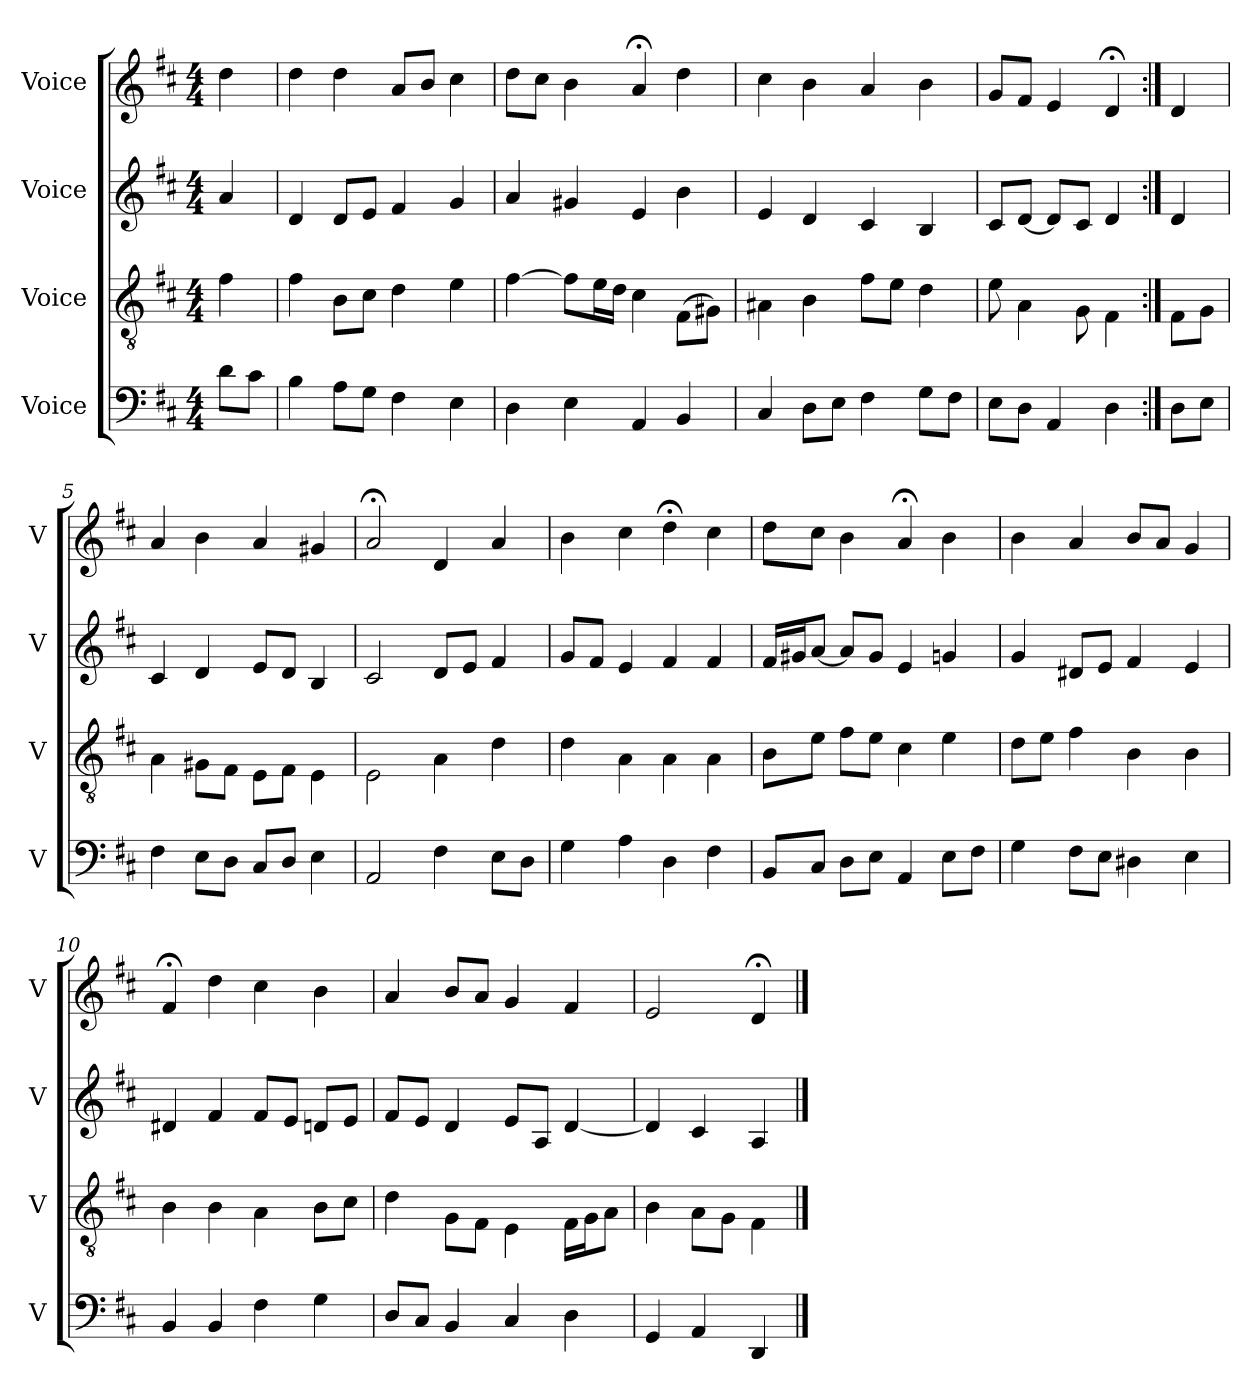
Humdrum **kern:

**kern	**kern	**kern	**kern
*part4	*part3	*part2	*part1
*staff4	*staff3	*staff2	*staff1
*I"Voice	*I"Voice	*I"Voice	*I"Voice
*I'V	*I'V	*I'V	*I'V
*clefF4	*clefGv2	*clefG2	*clefG2
*k[f#c#]	*k[f#c#]	*k[f#c#]	*k[f#c#]
*M4/4	*M4/4	*M4/4	*M4/4
=	=	=	=
8d\L	4f#\	4a/	4dd\
8c#\J	.	.	.
=1	=1	=1	=1
4B\	4f#\	4d/	4dd\
8A\L	8B\L	8d/L	4dd\
8G\J	8c#\J	8e/J	.
4F#\	4d\	4f#/	8a/L
.	.	.	8b/J
4E\	4e\	4g/	4cc#\
=2	=2	=2	=2
4D\	[4f#\	4a/	8dd\L
.	.	.	8cc#\J
4E\	8f#\L]	4g#X/	4b\
.	16e\L	.	.
.	16d\JJ	.	.
4AA/	4c#\	4e/	4a;</
4BB/	(>8F#\L	4b\	4dd\
.	8G#X\J)	.	.
=3	=3	=3	=3
4C#/	4A#X\	4e/	4cc#\
8D\L	4B\	4d/	4b\
8E\J	.	.	.
4F#\	8f#\L	4c#/	4a/
.	8e\J	.	.
8G\L	4d\	4B/	4b\
8F#\J	.	.	.
=4	=4	=4	=4
8E\L	8e\	8c#/L	8g/L
8D\J	4A\	[8d/J	8f#/J
4AA/	.	8d/L]	4e/
.	8G\	8c#/J	.
4D\	4F#\	4d/	4d;</
=4X1:|!	=4X1:|!	=4X1:|!	=4X1:|!
8D\L	8F#\L	4d/	4d/
8E\J	8G\J	.	.
=5	=5	=5	=5
4F#\	4A\	4c#/	4a/
8E\L	8G#X\L	4d/	4b\
8D\J	8F#\J	.	.
8C#/L	8E\L	8e/L	4a/
8D/J	8F#\J	8d/J	.
4E\	4E\	4B/	4g#X/
=6	=6	=6	=6
2AA/	2E\	2c#/	2a;</
4F#\	4A\	8d/L	4d/
.	.	8e/J	.
8E\L	4d\	4f#/	4a/
8D\J	.	.	.
!!LO:LB:g=z
=7	=7	=7	=7
4G\	4d\	8g/L	4b\
.	.	8f#/J	.
4A\	4A\	4e/	4cc#\
4D\	4A\	4f#/	4dd;<\
4F#\	4A\	4f#/	4cc#\
=8	=8	=8	=8
8BB/L	8B\L	16f#/LL	8dd\L
.	.	16g#X/J	.
8C#/J	8e\J	[8a/J	8cc#\J
8D\L	8f#\L	8a/L]	4b\
8E\J	8e\J	8g#/J	.
4AA/	4c#\	4e/	4a;</
8E\L	4e\	4gn/	4b\
8F#\J	.	.	.
=9	=9	=9	=9
4G\	8d\L	4g/	4b\
.	8e\J	.	.
8F#\L	4f#\	8d#X/L	4a/
8E\J	.	8e/J	.
4D#X\	4B\	4f#/	8b/L
.	.	.	8a/J
4E\	4B\	4e/	4g/
=10	=10	=10	=10
4BB/	4B\	4d#X/	4f#;</
4BB/	4B\	4f#/	4dd\
4F#\	4A\	8f#/L	4cc#\
.	.	8e/J	.
4G\	8B\L	8dn/L	4b\
.	8c#\J	8e/J	.
=11	=11	=11	=11
8D/L	4d\	8f#/L	4a/
8C#/J	.	8e/J	.
4BB/	8G\L	4d/	8b/L
.	8F#\J	.	8a/J
4C#/	4E\	8e/L	4g/
.	.	8A/J	.
4D\	16F#\LL	[4d/	4f#/
.	16G\J	.	.
.	8A\J	.	.
=12	=12	=12	=12
4GG/	4B\	4d/]	2e/
4AA/	8A\L	4c#/	.
.	8G\J	.	.
4DD/	4F#\	4A/	4d;</
==	==	==	==
*-	*-	*-	*-
